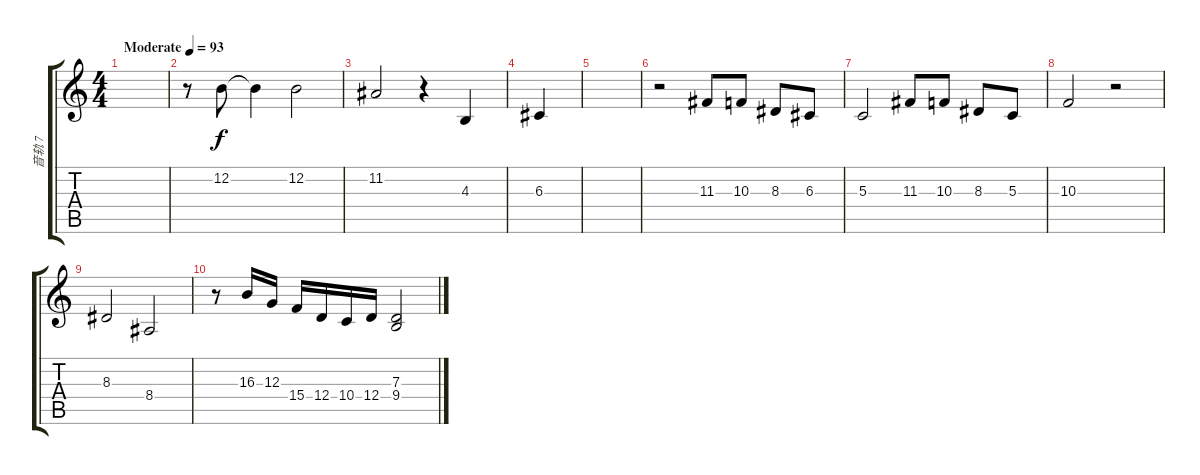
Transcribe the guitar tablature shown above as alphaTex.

\track ("音轨 7" "音轨 7") {instrument stringensemble1}
\staff {score tabs}
\tuning (E4 B3 G3 D3 A2 E2) {hide}
\ts (4 4)
\tempo (93 "Moderate")
\clef g2
\ks c
|
r.8{volume 0} 12.2.8{volume 8} 12.2{t}.4 12.2.2{volume 9} |
11.2.2 r.4 4.3.4 |
6.3.4 |
|
r.2{volume 10} 11.3.8 10.3.8 8.3.8 6.3.8 |
5.3.2 11.3.8 10.3.8 8.3.8 5.3.8 |
10.3.2{volume 0} r.2 |
8.3.2{volume 9} 8.4.2 |
r.8 16.3.16 12.3.16 15.4.16 12.4.16 10.4.16 12.4.16 (7.3 9.4).2
